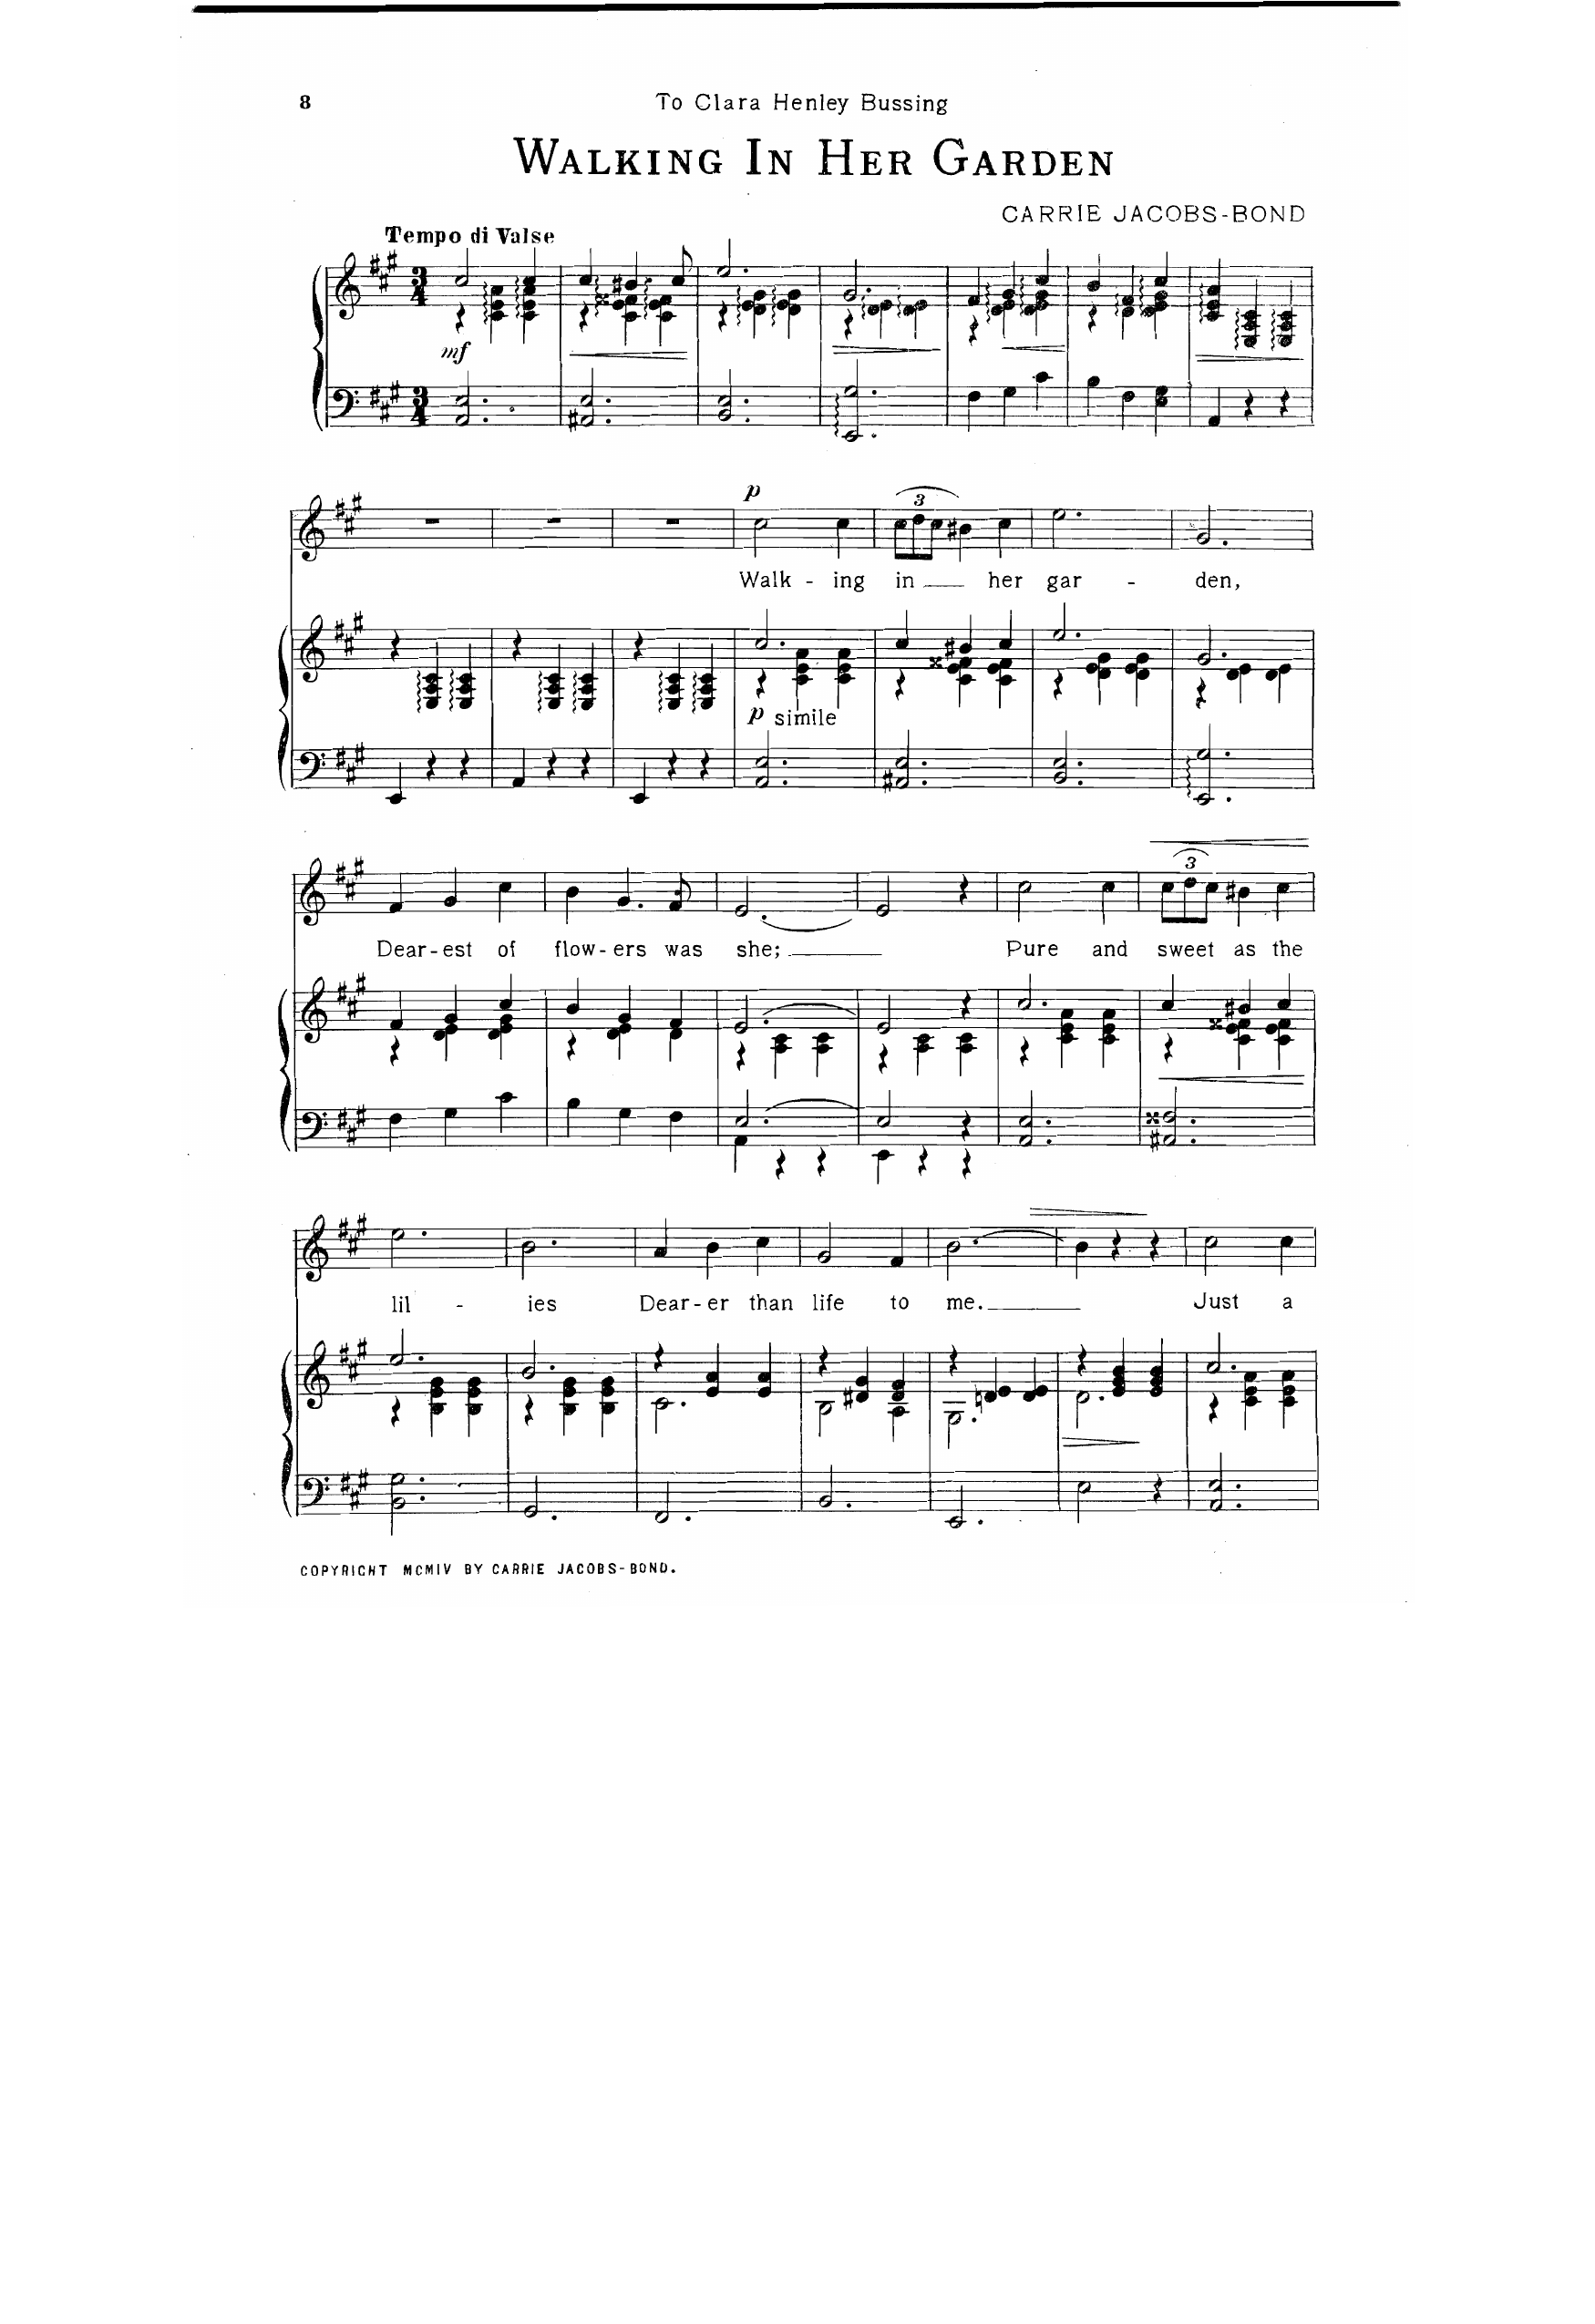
**kern	**kern	**dynam	**kern	**text	**dynam
*part2	*part2	*part2	*part1	*part1	*part1
*staff3	*staff2	*staff2/3	*staff1	*staff1	*staff1
*I"Piano	*	*	*I"Voice	*	*
*I'Pno	*	*	*	*	*
*clefF4	*clefG2	*	*clefG2	*	*
*k[f#c#g#]	*k[f#c#g#]	*	*k[f#c#g#]	*	*
*M3/4	*M3/4	*	*M3/4	*	*
=1	=1	=1	=1	=1	=1
*	*^	*	*	*	*
!	!	!	!	!LO:TX:a:B:t=Tempo di Valse	!	!
!	!	!	!LO:DY:b	!	!	!
2.AA/ 2.E/	2cc#/	4r	mf	2.r	.	.
.	.	4c#\ 4e\ 4a\	.	.	.	.
.	4cc#/	4c#\ 4e\ 4a\	.	.	.	.
=2	=2	=2	=2	=2	=2	=2
!	!	!	!LO:HP:b	!	!	!
2.AA#X/ 2.E/	4cc#/	4r	<	2.r	.	.
.	4.b#X/	4c#\ 4e\ 4f##X\	.	.	.	.
.	.	4c#\ 4e\ 4f##\	.	.	.	.
.	8cc#/	.	.	.	.	.
*	*v	*v	*	*	*	*
.	.	[	.	.	.
=3	=3	=3	=3	=3	=3
*	*^	*	*	*	*
2.BB/ 2.E/	2.ee/	4r	.	2.r	.	.
.	.	4d\ 4e\ 4g#\	.	.	.	.
.	.	4d\ 4e\ 4g#\	.	.	.	.
=4	=4	=4	=4	=4	=4	=4
!	!	!	!LO:HP:b	!	!	!
2.EE/ 2.G#/	2.g#/	4r	>	2.r	.	.
.	.	4d\ 4e\	.	.	.	.
.	.	4d\ 4e\	.	.	.	.
*	*v	*v	*	*	*	*
.	.	]	.	.	.
=5	=5	=5	=5	=5	=5
*	*^	*	*	*	*
4F#\	4f#/	4r	.	2.r	.	.
!	!	!	!LO:HP:b	!	!	!
4G#\	4g#/	4d\ 4e\	<	.	.	.
4c#\	4cc#/	4d\ 4e\ 4g#\	.	.	.	.
*	*v	*v	*	*	*	*
.	.	[	.	.	.
=6	=6	=6	=6	=6	=6
*	*^	*	*	*	*
4B\	4b/	4r	.	2.r	.	.
4F#\	4f#/	4d\	.	.	.	.
4E\ 4G#\	4cc#/	4d\ 4e\ 4g#\	.	.	.	.
=7	=7	=7	=7	=7	=7	=7
!	!	!	!LO:HP:b	!	!	!
*	*v	*v	*	*	*	*
4AA/	4c#/ 4e/ 4a/	>	2.r	.	.
4r	4E/ 4A/ 4c#/	.	.	.	.
4r	4E/ 4A/ 4c#/	.	.	.	.
.	.	]	.	.	.
=8	=8	=8	=8	=8	=8
4EE/	4r	.	2.r	.	.
4r	4E/ 4A/ 4c#/	.	.	.	.
4r	4E/ 4A/ 4c#/	.	.	.	.
=9	=9	=9	=9	=9	=9
4AA/	4r	.	2.r	.	.
4r	4E/ 4A/ 4c#/	.	.	.	.
4r	4E/ 4A/ 4c#/	.	.	.	.
=10	=10	=10	=10	=10	=10
4EE/	4r	.	2.r	.	.
4r	4E/ 4A/ 4c#/	.	.	.	.
4r	4E/ 4A/ 4c#/	.	.	.	.
=11	=11	=11	=11	=11	=11
*	*^	*	*	*	*
!	!	!	!LO:DY:b	!	!	!
!	!	!	!LO:DY:n=1:b	!	!	!LO:DY:a
2.AA/ 2.E/	2.cc#/	4r	p other-dynamics	2cc#\	Walk-	p
.	.	4c#\ 4e\ 4a\	.	.	.	.
.	.	4c#\ 4e\ 4a\	.	4cc#\	-ing	.
=12	=12	=12	=12	=12	=12	=12
2.AA#X/ 2.E/	4cc#/	4r	.	(12cc#\L	in	.
.	.	.	.	12dd\	.	.
.	.	.	.	12cc#\J	.	.
.	4b#X/	4c#\ 4e\ 4f##X\	.	4b#X\)	.	.
.	4cc#/	4c#\ 4e\ 4f##\	.	4cc#\	her	.
=13	=13	=13	=13	=13	=13	=13
2.BB/ 2.E/	2.ee/	4r	.	2.ee\	gar-	.
.	.	4d\ 4e\ 4g#\	.	.	.	.
.	.	4d\ 4e\ 4g#\	.	.	.	.
=14	=14	=14	=14	=14	=14	=14
2.EE/ 2.G#/	2.g#/	4r	.	2.g#/	-den,	.
.	.	4d\ 4e\	.	.	.	.
.	.	4d\ 4e\	.	.	.	.
=15	=15	=15	=15	=15	=15	=15
4F#\	4f#/	4r	.	4f#/	Dear-	.
4G#\	4g#/	4d\ 4e\	.	4g#/	-est	.
4c#\	4cc#/	4d\ 4e\ 4g#\	.	4cc#\	of	.
=16	=16	=16	=16	=16	=16	=16
4B\	4b/	4r	.	4b\	flow-	.
4G#\	4g#/	4d\ 4e\	.	4.g#/	-ers	.
4F#\	4f#/	4d\	.	.	.	.
.	.	.	.	8f#/	was	.
=17	=17	=17	=17	=17	=17	=17
*^	*	*	*	*	*	*
[2.E/	4AA\	[2.e/	4r	.	[2.e/	she;	.
.	4r	.	4A\ 4c#\	.	.	.	.
.	4r	.	4A\ 4c#\	.	.	.	.
=18	=18	=18	=18	=18	=18	=18	=18
2E/]	4EE\	2e/]	4r	.	2e/]	.	.
.	4r	.	4A\ 4c#\	.	.	.	.
4r	4r	4r	4A\ 4c#\	.	4r	.	.
*v	*v	*	*	*	*	*	*
=19	=19	=19	=19	=19	=19	=19
2.AA/ 2.E/	2.cc#/	4r	.	2cc#\	Pure	.
.	.	4c#\ 4e\ 4a\	.	.	.	.
.	.	4c#\ 4e\ 4a\	.	4cc#\	and	.
=20	=20	=20	=20	=20	=20	=20
!	!	!	!LO:HP:b	!	!	!LO:HP:b
2.AA#X/ 2.F##X/	4cc#/	4r	<	(12cc#\L	sweet	<
.	.	.	.	12dd\	.	.
.	.	.	.	12cc#\J)	.	.
.	4b#X/	4c#\ 4e\ 4f##X\	.	4b#X\	as	.
.	4cc#/	4c#\ 4e\ 4f##\	.	4cc#\	the	.
*	*v	*v	*	*	*	*
.	.	[	.	.	[
=21	=21	=21	=21	=21	=21
*	*^	*	*	*	*
2.BB\ 2.G#\	2.ee/	4r	.	2.ee\	lil-	.
.	.	4B\ 4e\ 4g#\	.	.	.	.
.	.	4B\ 4e\ 4g#\	.	.	.	.
=22	=22	=22	=22	=22	=22	=22
2.GG#/	2.b/	4r	.	2.b\	-ies	.
.	.	4B\ 4e\ 4g#\	.	.	.	.
.	.	4B\ 4e\ 4g#\	.	.	.	.
=23	=23	=23	=23	=23	=23	=23
2.FF#/	4r	2.c#\	.	4a/	Dear-	.
.	4e/ 4a/	.	.	4b\	-er	.
.	4e/ 4a/	.	.	4cc#\	than	.
=24	=24	=24	=24	=24	=24	=24
2.BB/	4r	2B\	.	2g#/	life	.
.	4d#X/ 4g#/	.	.	.	.	.
.	4d#/ 4f#/	4A\	.	4f#/	to	.
=25	=25	=25	=25	=25	=25	=25
2.EE/	4r	2.G#\	.	[2.b\	me.	.
.	4dn/ 4e/	.	.	.	.	.
.	4d/ 4e/	.	.	.	.	.
=26	=26	=26	=26	=26	=26	=26
!	!	!	!LO:HP:b	!	!	!LO:HP:b
2E\	4r	2.d\	>	4b\]	.	>
.	4e/ 4g#/ 4b/	.	.	4r	.	.
4r	4e/ 4g#/ 4b/	.	]	4r	.	.
*	*v	*v	*	*	*	*
.	.	.	.	.	]
=27	=27	=27	=27	=27	=27
*	*^	*	*	*	*
2.AA/ 2.E/	2.cc#/	4r	.	2cc#\	Just	.
.	.	4c#\ 4e\ 4a\	.	.	.	.
.	.	4c#\ 4e\ 4a\	.	4cc#\	a	.
*	*v	*v	*	*	*	*
=	=	=	=	=	=
*-	*-	*-	*-	*-	*-
